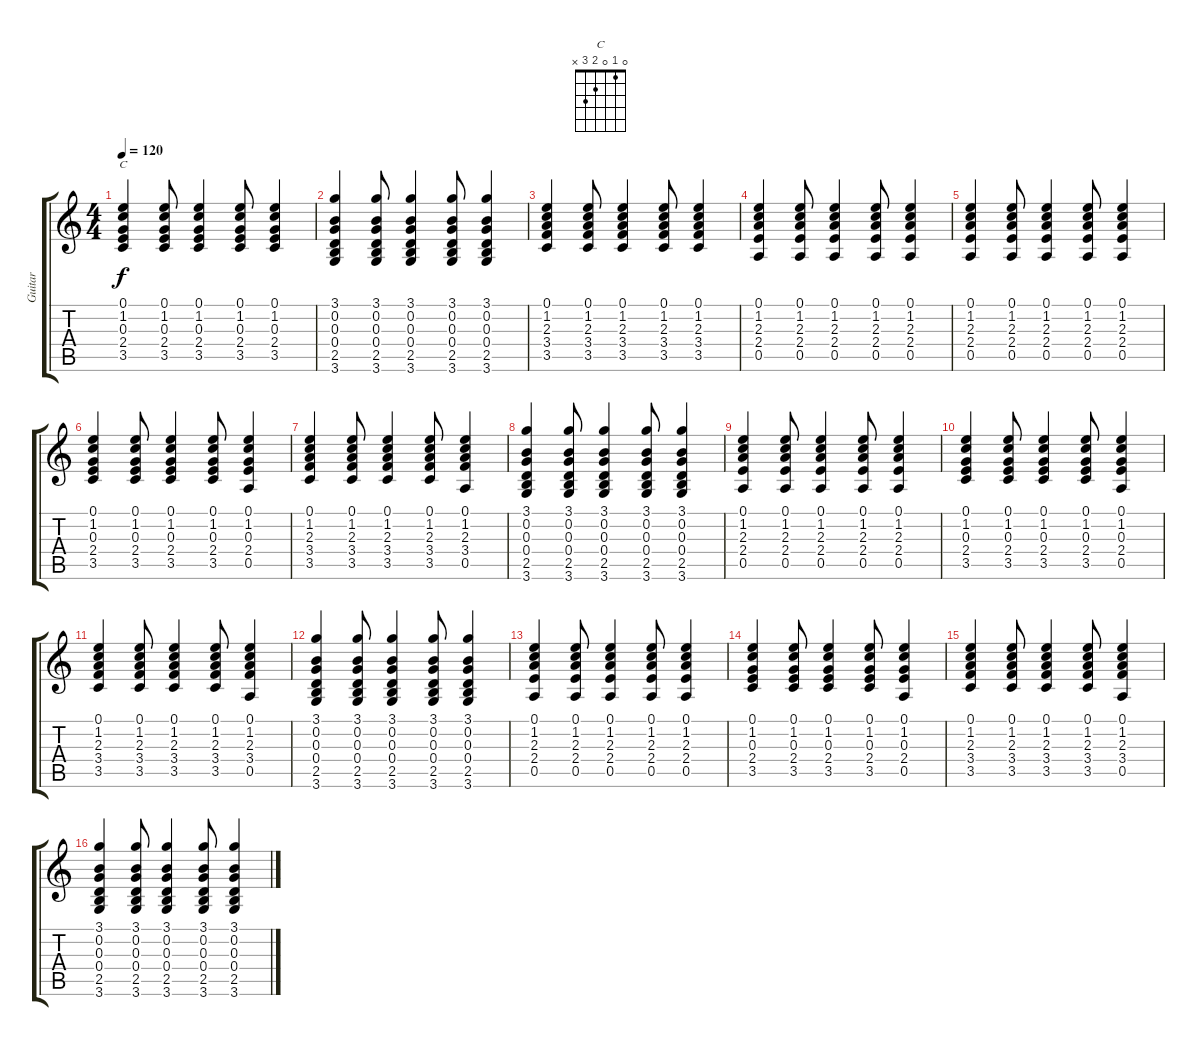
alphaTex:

\track ("Guitar" "Guitar") {instrument acousticguitarsteel}
\staff {score tabs}
\tuning (E4 B3 G3 D3 A2 E2) {hide}
\chord ("C" 0 1 0 2 3 x)
\ts (4 4)
\tempo 120
\clef g2
\ks c
(0.1 1.2 0.3 2.4 3.5).4{ch "C" dy f} (0.1 1.2 0.3 2.4 3.5).8 (0.1 1.2 0.3 2.4 3.5).4 (0.1 1.2 0.3 2.4 3.5).8 (0.1 1.2 0.3 2.4 3.5).4 |
(3.1 0.2 0.3 0.4 2.5 3.6).4 (3.1 0.2 0.3 0.4 2.5 3.6).8 (3.1 0.2 0.3 0.4 2.5 3.6).4 (3.1 0.2 0.3 0.4 2.5 3.6).8 (3.1 0.2 0.3 0.4 2.5 3.6).4 |
(0.1 1.2 2.3 3.4 3.5).4 (0.1 1.2 2.3 3.4 3.5).8 (0.1 1.2 2.3 3.4 3.5).4 (0.1 1.2 2.3 3.4 3.5).8 (0.1 1.2 2.3 3.4 3.5).4 |
(0.1 1.2 2.3 2.4 0.5).4 (0.1 1.2 2.3 2.4 0.5).8 (0.1 1.2 2.3 2.4 0.5).4 (0.1 1.2 2.3 2.4 0.5).8 (0.1 1.2 2.3 2.4 0.5).4 |
(0.1 1.2 2.3 2.4 0.5).4 (0.1 1.2 2.3 2.4 0.5).8 (0.1 1.2 2.3 2.4 0.5).4 (0.1 1.2 2.3 2.4 0.5).8 (0.1 1.2 2.3 2.4 0.5).4 |
(0.1 1.2 0.3 2.4 3.5).4 (0.1 1.2 0.3 2.4 3.5).8 (0.1 1.2 0.3 2.4 3.5).4 (0.1 1.2 0.3 2.4 3.5).8 (0.1 1.2 0.3 2.4 0.5).4 |
(0.1 1.2 2.3 3.4 3.5).4 (0.1 1.2 2.3 3.4 3.5).8 (0.1 1.2 2.3 3.4 3.5).4 (0.1 1.2 2.3 3.4 3.5).8 (0.1 1.2 2.3 3.4 0.5).4 |
(3.1 0.2 0.3 0.4 2.5 3.6).4 (3.1 0.2 0.3 0.4 2.5 3.6).8 (3.1 0.2 0.3 0.4 2.5 3.6).4 (3.1 0.2 0.3 0.4 2.5 3.6).8 (3.1 0.2 0.3 0.4 2.5 3.6).4 |
(0.1 1.2 2.3 2.4 0.5).4 (0.1 1.2 2.3 2.4 0.5).8 (0.1 1.2 2.3 2.4 0.5).4 (0.1 1.2 2.3 2.4 0.5).8 (0.1 1.2 2.3 2.4 0.5).4 |
(0.1 1.2 0.3 2.4 3.5).4 (0.1 1.2 0.3 2.4 3.5).8 (0.1 1.2 0.3 2.4 3.5).4 (0.1 1.2 0.3 2.4 3.5).8 (0.1 1.2 0.3 2.4 0.5).4 |
(0.1 1.2 2.3 3.4 3.5).4 (0.1 1.2 2.3 3.4 3.5).8 (0.1 1.2 2.3 3.4 3.5).4 (0.1 1.2 2.3 3.4 3.5).8 (0.1 1.2 2.3 3.4 0.5).4 |
(3.1 0.2 0.3 0.4 2.5 3.6).4 (3.1 0.2 0.3 0.4 2.5 3.6).8 (3.1 0.2 0.3 0.4 2.5 3.6).4 (3.1 0.2 0.3 0.4 2.5 3.6).8 (3.1 0.2 0.3 0.4 2.5 3.6).4 |
(0.1 1.2 2.3 2.4 0.5).4 (0.1 1.2 2.3 2.4 0.5).8 (0.1 1.2 2.3 2.4 0.5).4 (0.1 1.2 2.3 2.4 0.5).8 (0.1 1.2 2.3 2.4 0.5).4 |
(0.1 1.2 0.3 2.4 3.5).4 (0.1 1.2 0.3 2.4 3.5).8 (0.1 1.2 0.3 2.4 3.5).4 (0.1 1.2 0.3 2.4 3.5).8 (0.1 1.2 0.3 2.4 0.5).4 |
(0.1 1.2 2.3 3.4 3.5).4 (0.1 1.2 2.3 3.4 3.5).8 (0.1 1.2 2.3 3.4 3.5).4 (0.1 1.2 2.3 3.4 3.5).8 (0.1 1.2 2.3 3.4 0.5).4 |
(3.1 0.2 0.3 0.4 2.5 3.6).4 (3.1 0.2 0.3 0.4 2.5 3.6).8 (3.1 0.2 0.3 0.4 2.5 3.6).4 (3.1 0.2 0.3 0.4 2.5 3.6).8 (3.1 0.2 0.3 0.4 2.5 3.6).4
